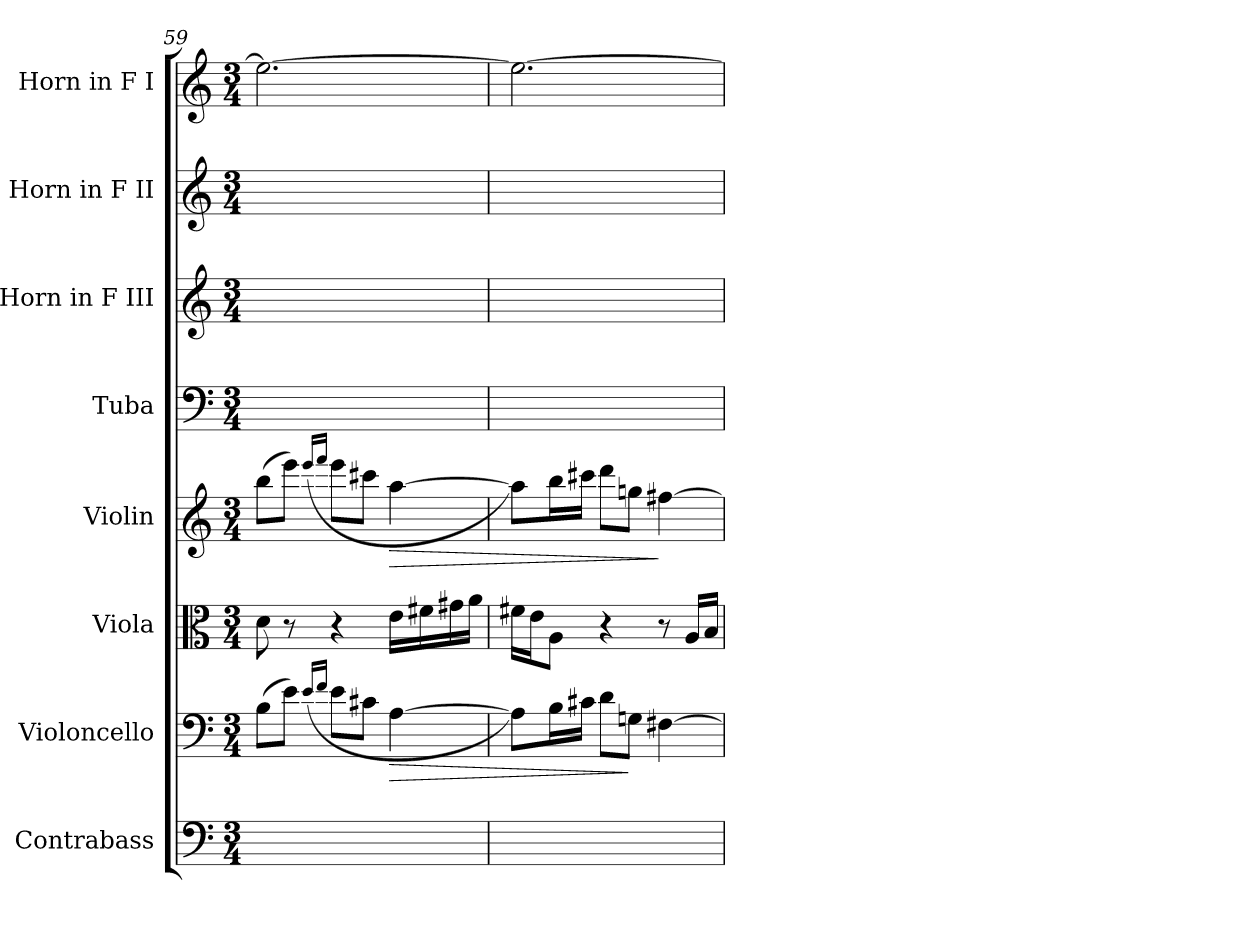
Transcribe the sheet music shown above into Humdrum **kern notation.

**kern	**kern	**dynam	**kern	**kern	**dynam	**kern	**kern	**kern	**kern
*part8	*part7	*part7	*part6	*part5	*part5	*part4	*part3	*part2	*part1
*staff8	*staff7	*staff7	*staff6	*staff5	*staff5	*staff4	*staff3	*staff2	*staff1
*I"Contrabass	*I"Violoncello	*	*I"Viola	*I"Violin	*	*I"Tuba	*I"Horn in F III	*I"Horn in F II	*I"Horn in F I
*I'Cb.	*I'Vc.	*	*I'Vla.	*I'Vln. 1	*	*I'Tba.	*I'Hn.	*I'Hn.	*I'Hn.
*clefF4	*clefF4	*	*clefC3	*clefG2	*	*clefF4	*clefG2	*clefG2	*clefG2
*ITrd7c12	*	*	*	*	*	*	*ITrd4c7	*ITrd4c7	*ITrd4c7
*k[]	*k[]	*	*k[]	*k[]	*	*k[]	*k[b-]	*k[b-]	*k[b-]
*M3/4	*M3/4	*	*M3/4	*M3/4	*	*M3/4	*M3/4	*M3/4	*M3/4
=59	=59	=59	=59	=59	=59	=59	=59	=59	=59
4ryy	(8BL	.	8d	(8bbL	.	8ryy	8ryy	8ryy	2.a_
.	8eJ)	.	8r	8eeeJ)	.	8ryy	8ryy	8ryy	.
.	(>16qqe/LL	.	.	(>16qqeee/LL	.	.	.	.	.
.	16qqf/JJ	.	.	16qqfff/JJ	.	.	.	.	.
8ryy	8eL	.	4r	8eeeL	.	8ryy	8ryy	8ryy	.
4ryy	8c#XJ	.	.	8ccc#XJ	.	8ryy	8ryy	8rgyy	.
!	!	!LO:HP:b	!	!	!LO:HP:b	!	!	!	!
.	[4A	>	16eLL	[4aa	>	8ryy	8ryy	8ryy	.
.	.	.	16f#X	.	.	.	.	.	.
8ryy	.	.	16g#X	.	.	8ryy	8ryy	8ryy	.
.	.	.	16aJJ	.	.	.	.	.	.
=60	=60	=60	=60	=60	=60	=60	=60	=60	=60
4ryy	8AL])	.	16f#XLL	8aaL])	.	4ryy	8ryy	8ryy	2.a_
.	.	.	16eJ	.	.	.	.	.	.
.	16BL	.	8AJ	16bbL	.	.	8ryy	8ryy	.
.	16c#XJJ	.	.	16ccc#XJJ	.	.	.	.	.
4ryy	8dL	.	4r	8dddL	.	8ryy	8ryy	8rgyy	.
.	8GnJ	]	.	8ggnJ	.	8ryy	8ryy	8ryy	.
4ryy	[4F#X	.	8r	[4ff#X	]	8ryy	8ryy	8rgyy	.
.	.	.	16ALL	.	.	8ryy	8ryy	8ryy	.
.	.	.	16BJJ	.	.	.	.	.	.
=	=	=	=	=	=	=	=	=	=
*-	*-	*-	*-	*-	*-	*-	*-	*-	*-
